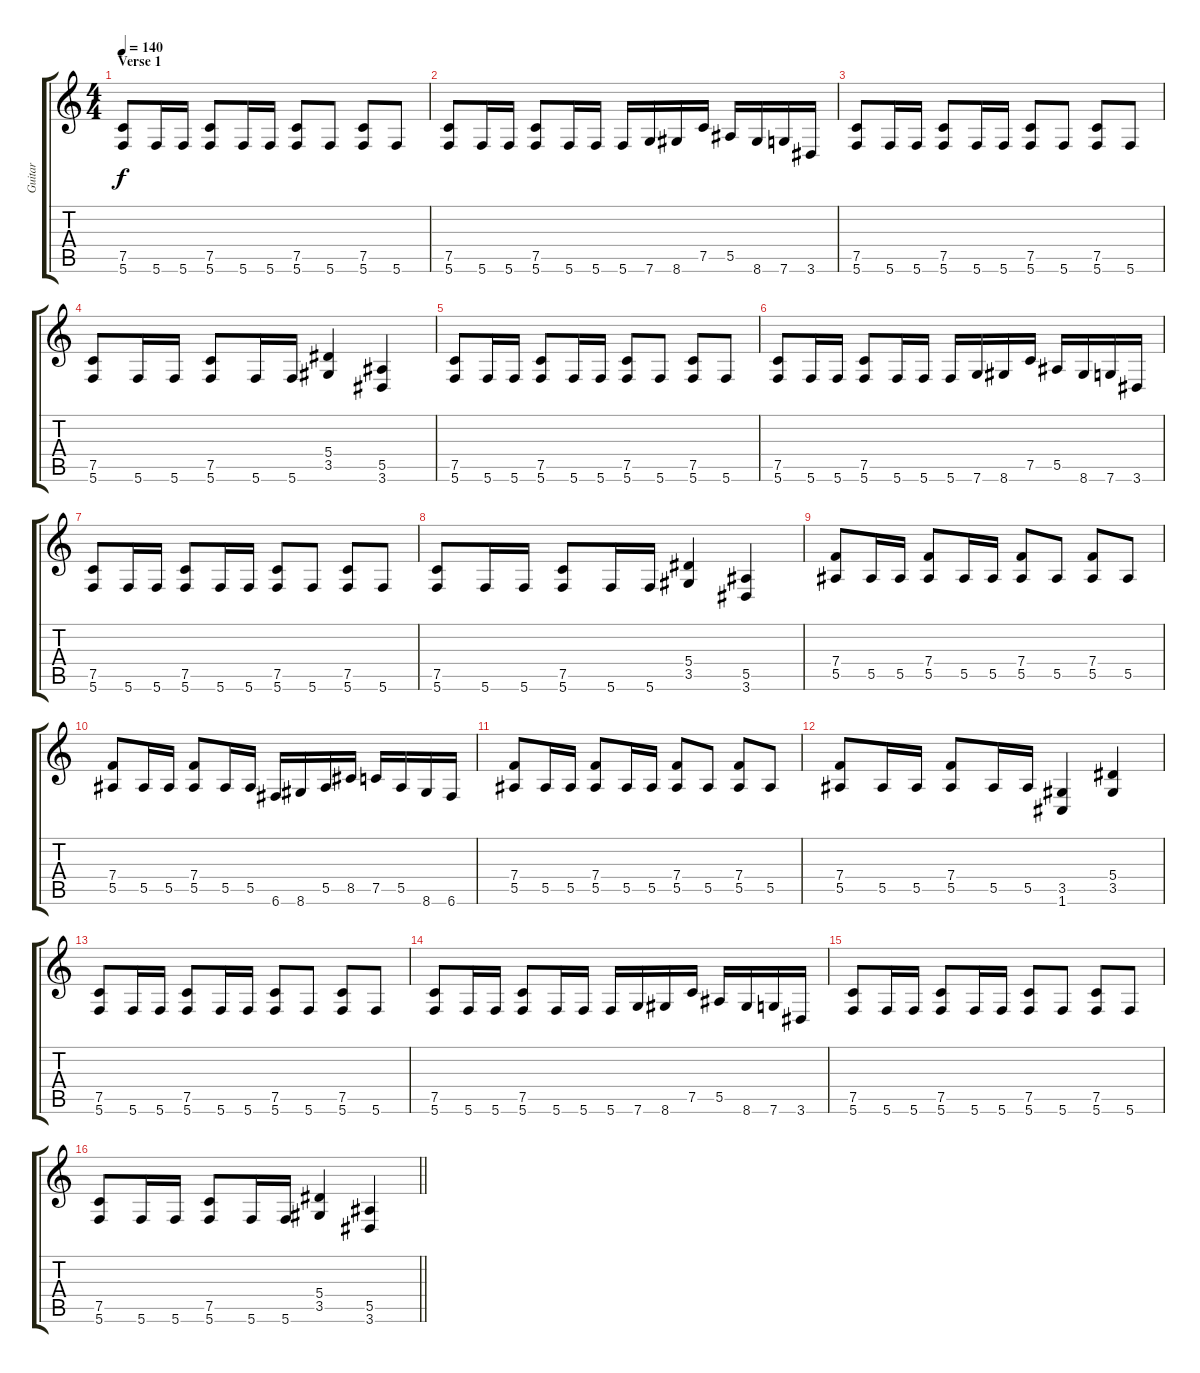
\track ("Guitar" "Guitar") {instrument distortionguitar}
\staff {score tabs}
\tuning (C4 G3 Eb3 Bb2 F2 C2) {hide}
\ts (4 4)
\section ("" "Verse 1")
\tempo 140
\clef g2
\ks c
(7.5 5.6).8{dy f} 5.6.16 5.6.16 (7.5 5.6).8 5.6.16 5.6.16 (7.5 5.6).8 5.6.8 (7.5 5.6).8 5.6.8 |
(7.5 5.6).8 5.6.16 5.6.16 (7.5 5.6).8 5.6.16 5.6.16 5.6.16 7.6.16 8.6.16 7.5.16 5.5.16 8.6.16 7.6.16 3.6.16 |
(7.5 5.6).8 5.6.16 5.6.16 (7.5 5.6).8 5.6.16 5.6.16 (7.5 5.6).8 5.6.8 (7.5 5.6).8 5.6.8 |
(7.5 5.6).8 5.6.16 5.6.16 (7.5 5.6).8 5.6.16 5.6.16 (5.4 3.5).4 (5.5 3.6).4 |
(7.5 5.6).8 5.6.16 5.6.16 (7.5 5.6).8 5.6.16 5.6.16 (7.5 5.6).8 5.6.8 (7.5 5.6).8 5.6.8 |
(7.5 5.6).8 5.6.16 5.6.16 (7.5 5.6).8 5.6.16 5.6.16 5.6.16 7.6.16 8.6.16 7.5.16 5.5.16 8.6.16 7.6.16 3.6.16 |
(7.5 5.6).8 5.6.16 5.6.16 (7.5 5.6).8 5.6.16 5.6.16 (7.5 5.6).8 5.6.8 (7.5 5.6).8 5.6.8 |
(7.5 5.6).8 5.6.16 5.6.16 (7.5 5.6).8 5.6.16 5.6.16 (5.4 3.5).4 (5.5 3.6).4 |
(7.4 5.5).8 5.5.16 5.5.16 (7.4 5.5).8 5.5.16 5.5.16 (7.4 5.5).8 5.5.8 (7.4 5.5).8 5.5.8 |
(7.4 5.5).8 5.5.16 5.5.16 (7.4 5.5).8 5.5.16 5.5.16 6.6.16 8.6.16 5.5.16 8.5.16 7.5.16 5.5.16 8.6.16 6.6.16 |
(7.4 5.5).8 5.5.16 5.5.16 (7.4 5.5).8 5.5.16 5.5.16 (7.4 5.5).8 5.5.8 (7.4 5.5).8 5.5.8 |
(7.4 5.5).8 5.5.16 5.5.16 (7.4 5.5).8 5.5.16 5.5.16 (3.5 1.6).4 (5.4 3.5).4 |
(7.5 5.6).8 5.6.16 5.6.16 (7.5 5.6).8 5.6.16 5.6.16 (7.5 5.6).8 5.6.8 (7.5 5.6).8 5.6.8 |
(7.5 5.6).8 5.6.16 5.6.16 (7.5 5.6).8 5.6.16 5.6.16 5.6.16 7.6.16 8.6.16 7.5.16 5.5.16 8.6.16 7.6.16 3.6.16 |
(7.5 5.6).8 5.6.16 5.6.16 (7.5 5.6).8 5.6.16 5.6.16 (7.5 5.6).8 5.6.8 (7.5 5.6).8 5.6.8 |
\barLineRight lightlight
(7.5 5.6).8 5.6.16 5.6.16 (7.5 5.6).8 5.6.16 5.6.16 (5.4 3.5).4 (5.5 3.6).4
